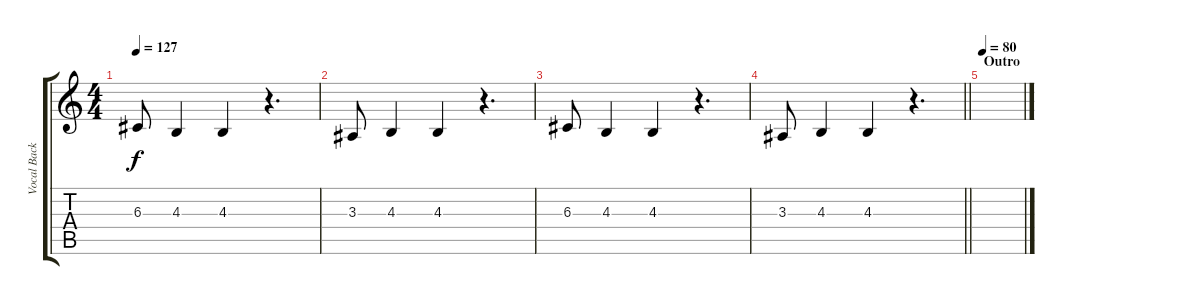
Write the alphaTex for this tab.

\track ("Vocal Back" "Vocal Back") {instrument lead1square}
\staff {score tabs}
\tuning (E4 B3 G3 D3 A2 E2) {hide}
\ts (4 4)
\tempo 127
\clef g2
\ks c
6.3.8{dy f} 4.3.4 4.3.4 r.4{d} |
3.3.8 4.3.4 4.3.4 r.4{d} |
6.3.8 4.3.4 4.3.4 r.4{d} |
\barLineRight lightlight
3.3.8 4.3.4 4.3.4 r.4{d} |
\section ("" "Outro")
\tempo 80
